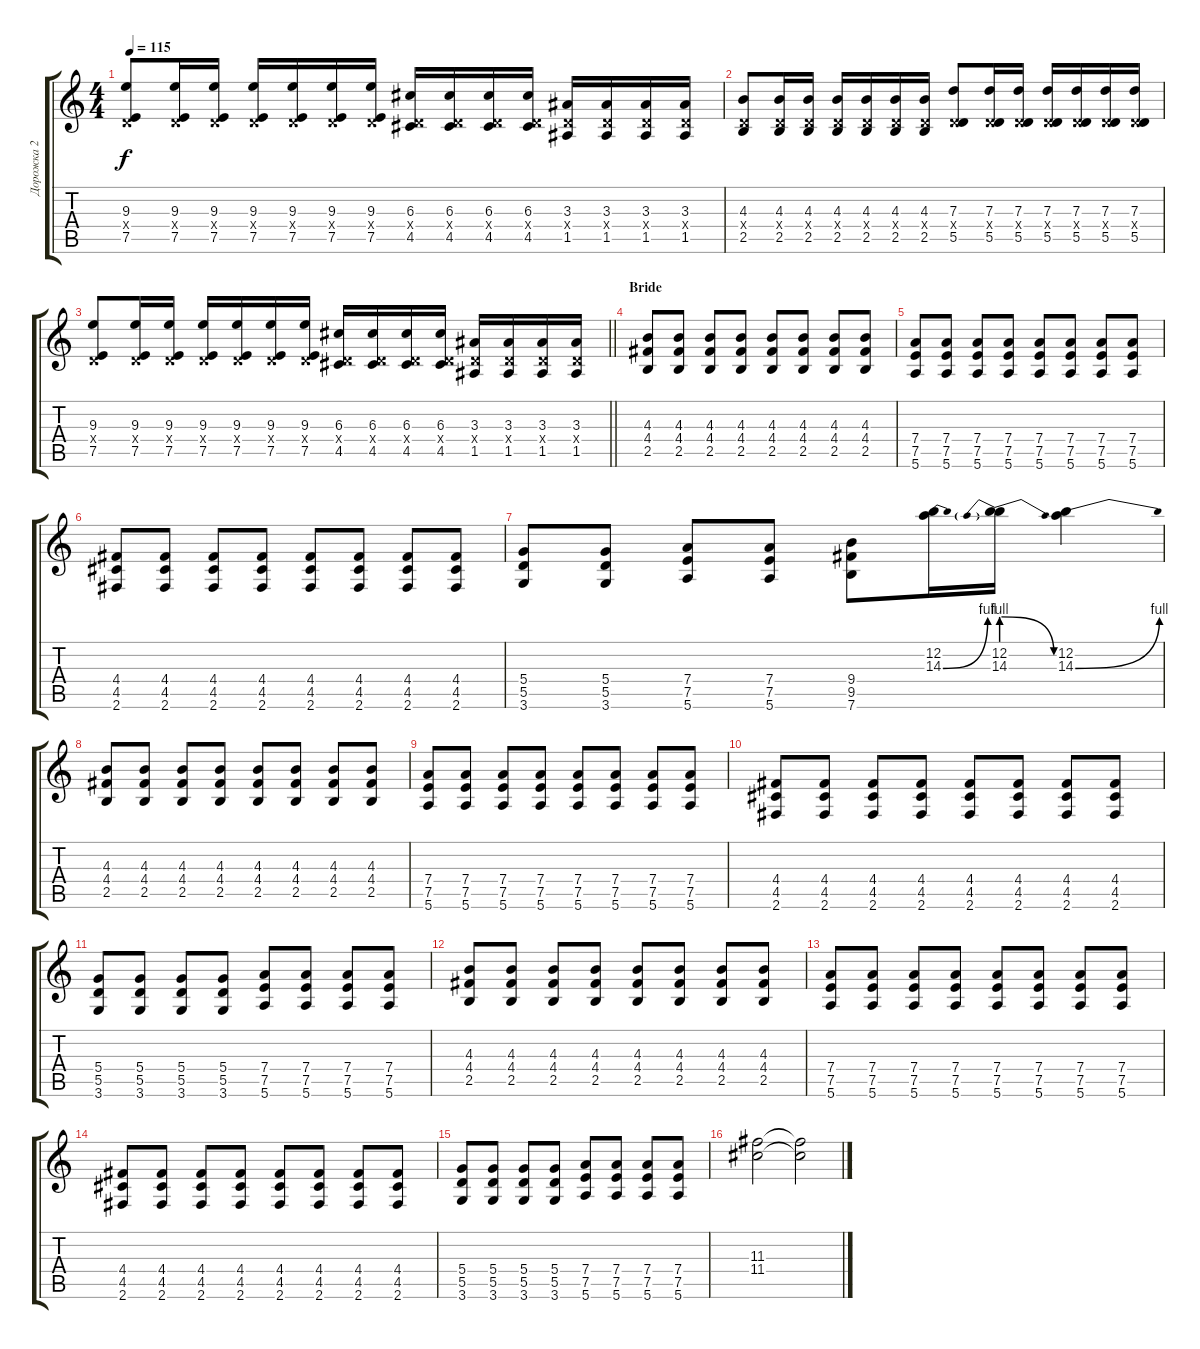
\track ("Дорожка 2" "Дорожка 2") {instrument distortionguitar}
\staff {score tabs}
\tuning (E4 B3 G3 D3 A2 E2) {hide}
\ts (4 4)
\tempo 115
\clef g2
\ks c
(9.3 0.4{x} 7.5).8{dy f} (9.3 0.4{x} 7.5).16 (9.3 0.4{x} 7.5).16 (9.3 0.4{x} 7.5).16 (9.3 0.4{x} 7.5).16 (9.3 0.4{x} 7.5).16 (9.3 0.4{x} 7.5).16 (6.3 0.4{x} 4.5).16 (6.3 0.4{x} 4.5).16 (6.3 0.4{x} 4.5).16 (6.3 0.4{x} 4.5).16 (3.3 0.4{x} 1.5).16 (3.3 0.4{x} 1.5).16 (3.3 0.4{x} 1.5).16 (3.3 0.4{x} 1.5).16 |
(4.3 0.4{x} 2.5).8 (4.3 0.4{x} 2.5).16 (4.3 0.4{x} 2.5).16 (4.3 0.4{x} 2.5).16 (4.3 0.4{x} 2.5).16 (4.3 0.4{x} 2.5).16 (4.3 0.4{x} 2.5).16 (7.3 0.4{x} 5.5).8 (7.3 0.4{x} 5.5).16 (7.3 0.4{x} 5.5).16 (7.3 0.4{x} 5.5).16 (7.3 0.4{x} 5.5).16 (7.3 0.4{x} 5.5).16 (7.3 0.4{x} 5.5).16 |
\barLineRight lightlight
(9.3 0.4{x} 7.5).8 (9.3 0.4{x} 7.5).16 (9.3 0.4{x} 7.5).16 (9.3 0.4{x} 7.5).16 (9.3 0.4{x} 7.5).16 (9.3 0.4{x} 7.5).16 (9.3 0.4{x} 7.5).16 (6.3 0.4{x} 4.5).16 (6.3 0.4{x} 4.5).16 (6.3 0.4{x} 4.5).16 (6.3 0.4{x} 4.5).16 (3.3 0.4{x} 1.5).16 (3.3 0.4{x} 1.5).16 (3.3 0.4{x} 1.5).16 (3.3 0.4{x} 1.5).16 |
\section ("" "Bride")
(4.3 4.4 2.5).8 (4.3 4.4 2.5).8 (4.3 4.4 2.5).8 (4.3 4.4 2.5).8 (4.3 4.4 2.5).8 (4.3 4.4 2.5).8 (4.3 4.4 2.5).8 (4.3 4.4 2.5).8 |
(7.4 7.5 5.6).8 (7.4 7.5 5.6).8 (7.4 7.5 5.6).8 (7.4 7.5 5.6).8 (7.4 7.5 5.6).8 (7.4 7.5 5.6).8 (7.4 7.5 5.6).8 (7.4 7.5 5.6).8 |
(4.4 4.5 2.6).8 (4.4 4.5 2.6).8 (4.4 4.5 2.6).8 (4.4 4.5 2.6).8 (4.4 4.5 2.6).8 (4.4 4.5 2.6).8 (4.4 4.5 2.6).8 (4.4 4.5 2.6).8 |
(5.4 5.5 3.6).8 (5.4 5.5 3.6).8 (7.4 7.5 5.6).8 (7.4 7.5 5.6).8 (9.4 9.5 7.6).8 (12.2 14.3{be (bend 0 0 60 4)}).16 (12.2 14.3{be (prebendrelease 0 4 60 0)}).16 (12.2 14.3{be (bend 0 0 60 4)}).4 |
(4.3 4.4 2.5).8 (4.3 4.4 2.5).8 (4.3 4.4 2.5).8 (4.3 4.4 2.5).8 (4.3 4.4 2.5).8 (4.3 4.4 2.5).8 (4.3 4.4 2.5).8 (4.3 4.4 2.5).8 |
(7.4 7.5 5.6).8 (7.4 7.5 5.6).8 (7.4 7.5 5.6).8 (7.4 7.5 5.6).8 (7.4 7.5 5.6).8 (7.4 7.5 5.6).8 (7.4 7.5 5.6).8 (7.4 7.5 5.6).8 |
(4.4 4.5 2.6).8 (4.4 4.5 2.6).8 (4.4 4.5 2.6).8 (4.4 4.5 2.6).8 (4.4 4.5 2.6).8 (4.4 4.5 2.6).8 (4.4 4.5 2.6).8 (4.4 4.5 2.6).8 |
(5.4 5.5 3.6).8 (5.4 5.5 3.6).8 (5.4 5.5 3.6).8 (5.4 5.5 3.6).8 (7.4 7.5 5.6).8 (7.4 7.5 5.6).8 (7.4 7.5 5.6).8 (7.4 7.5 5.6).8 |
(4.3 4.4 2.5).8 (4.3 4.4 2.5).8 (4.3 4.4 2.5).8 (4.3 4.4 2.5).8 (4.3 4.4 2.5).8 (4.3 4.4 2.5).8 (4.3 4.4 2.5).8 (4.3 4.4 2.5).8 |
(7.4 7.5 5.6).8 (7.4 7.5 5.6).8 (7.4 7.5 5.6).8 (7.4 7.5 5.6).8 (7.4 7.5 5.6).8 (7.4 7.5 5.6).8 (7.4 7.5 5.6).8 (7.4 7.5 5.6).8 |
(4.4 4.5 2.6).8 (4.4 4.5 2.6).8 (4.4 4.5 2.6).8 (4.4 4.5 2.6).8 (4.4 4.5 2.6).8 (4.4 4.5 2.6).8 (4.4 4.5 2.6).8 (4.4 4.5 2.6).8 |
(5.4 5.5 3.6).8 (5.4 5.5 3.6).8 (5.4 5.5 3.6).8 (5.4 5.5 3.6).8 (7.4 7.5 5.6).8 (7.4 7.5 5.6).8 (7.4 7.5 5.6).8 (7.4 7.5 5.6).8 |
(11.3 11.4).2{volume 5} (11.3{t} 11.4{t}).2{volume 11}
